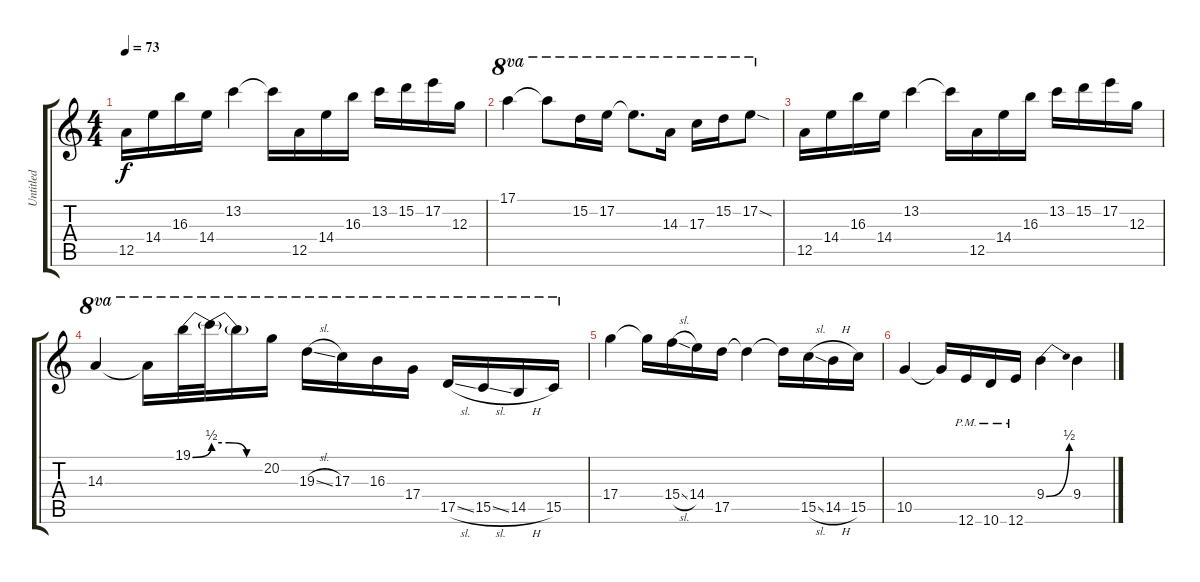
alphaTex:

\track ("Untitled" "Untitled") {instrument overdrivenguitar}
\staff {score tabs}
\tuning (E4 B3 G3 D3 A2 E2) {hide}
\ts (4 4)
\tempo 73
\clef g2
\ks c
12.5.16{dy f} 14.4.16 16.3.16 14.4.16 13.2.4 13.2{t}.16 12.5.16 14.4.16 16.3.16 13.2.16 15.2.16 17.2.16 12.3.16 |
17.1.4{ot 8va} 17.1{t}.8{ot 8va} 15.2.16{ot 8va} 17.2.16{ot 8va} 17.2{t}.8{d ot 8va} 14.3.16{ot 8va} 17.3.16{ot 8va} 15.2.16{ot 8va} 17.2{sod}.8{ot 8va} |
12.5.16 14.4.16 16.3.16 14.4.16 13.2.4 13.2{t}.16 12.5.16 14.4.16 16.3.16 13.2.16 15.2.16 17.2.16 12.3.16 |
14.3.4{ot 8va} 14.3{t}.16{ot 8va} 19.1{be (bend 0 0 60 2)}.32{ot 8va} 19.1{be (custom 0 2 20 2 40 0 60 0) t}.32{ot 8va} 19.1{t}.16{ot 8va} 20.2.16{ot 8va} 19.3{sl}.16{ot 8va} 17.3.16{ot 8va} 16.3.16{ot 8va} 17.4.16{ot 8va} 17.5{sl}.16{ot 8va} 15.5{sl}.16{ot 8va} 14.5{h}.16{ot 8va} 15.5.16{ot 8va} |
17.4.4 17.4{t}.16 15.4{sl}.16 14.4.16 17.5.16 17.5{t}.4 17.5{t}.16 15.5{sl}.16 14.5{h}.16 15.5.16 |
10.5.4 10.5{t}.16 12.6{pm}.16 10.6{pm}.16 12.6{pm}.16 9.4{be (bend 0 0 60 2)}.4 9.4.4
